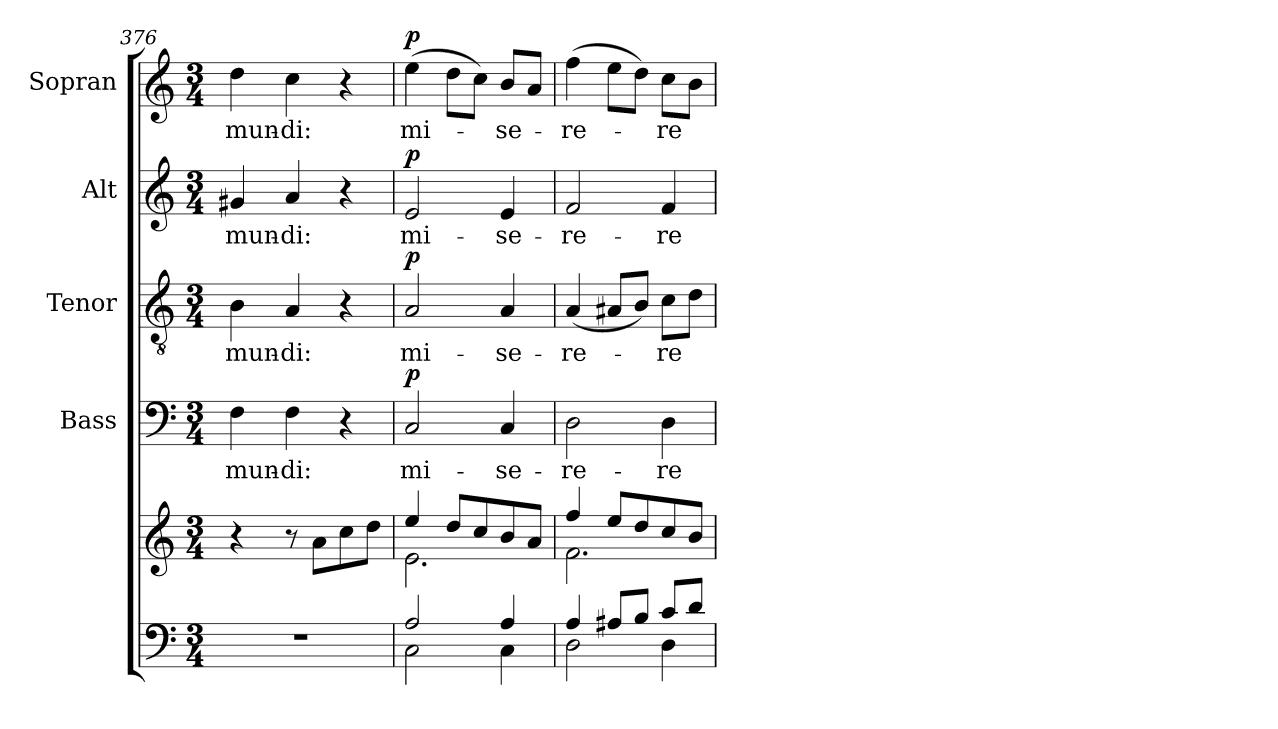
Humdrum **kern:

**kern	**kern	**kern	**text	**dynam	**kern	**text	**dynam	**kern	**text	**dynam	**kern	**text	**dynam
*part5	*part5	*part4	*part4	*part4	*part3	*part3	*part3	*part2	*part2	*part2	*part1	*part1	*part1
*staff6	*staff5	*staff4	*staff4	*staff4	*staff3	*staff3	*staff3	*staff2	*staff2	*staff2	*staff1	*staff1	*staff1
*	*	*I"Bass	*	*	*I"Tenor	*	*	*I"Alt	*	*	*I"Sopran	*	*
*	*	*I'B.	*	*	*I'T.	*	*	*I'A.	*	*	*I'S.	*	*
*clefF4	*clefG2	*clefF4	*	*	*clefGv2	*	*	*clefG2	*	*	*clefG2	*	*
*k[]	*k[]	*k[]	*	*	*k[]	*	*	*k[]	*	*	*k[]	*	*
*C:	*C:	*C:	*	*	*C:	*	*	*C:	*	*	*C:	*	*
*M3/4	*M3/4	*M3/4	*	*	*M3/4	*	*	*M3/4	*	*	*M3/4	*	*
=376	=376	=376	=376	=376	=376	=376	=376	=376	=376	=376	=376	=376	=376
!	!	!	!LO:LY:b	!	!	!LO:LY:b	!	!	!LO:LY:b	!	!	!LO:LY:b	!
2.r	4r	4F\	mun-	.	4B\	mun-	.	4g#X/	mun-	.	4dd\	mun-	.
!	!	!	!LO:LY:b	!	!	!LO:LY:b	!	!	!LO:LY:b	!	!	!LO:LY:b	!
.	8r	4F\	-di:	.	4A/	-di:	.	4a/	-di:	.	4cc\	-di:	.
.	8a\L	.	.	.	.	.	.	.	.	.	.	.	.
.	8cc\	4r	.	.	4r	.	.	4r	.	.	4r	.	.
.	8dd\J	.	.	.	.	.	.	.	.	.	.	.	.
=377	=377	=377	=377	=377	=377	=377	=377	=377	=377	=377	=377	=377	=377
*^	*^	*	*	*	*	*	*	*	*	*	*	*	*
!	!	!	!	!	!LO:LY:b	!LO:DY:a	!	!LO:LY:b	!LO:DY:a	!	!LO:LY:b	!LO:DY:a	!	!LO:LY:b	!LO:DY:a
2A/	2C\	4ee/	2.e\	2C/	mi-	p	2A/	mi-	p	2e/	mi-	p	(>4ee\	mi-	p
.	.	8dd/L	.	.	.	.	.	.	.	.	.	.	8dd\L	.	.
.	.	8cc/	.	.	.	.	.	.	.	.	.	.	8cc\J)	.	.
!	!	!	!	!	!LO:LY:b	!	!	!LO:LY:b	!	!	!LO:LY:b	!	!	!LO:LY:b	!
4A/	4C\	8b/	.	4C/	-se-	.	4A/	-se-	.	4e/	-se-	.	8b/L	-se-	.
.	.	8a/J	.	.	.	.	.	.	.	.	.	.	8a/J	.	.
=378	=378	=378	=378	=378	=378	=378	=378	=378	=378	=378	=378	=378	=378	=378	=378
!	!	!	!	!	!LO:LY:b	!	!	!LO:LY:b	!	!	!LO:LY:b	!	!	!LO:LY:b	!
4A/	2D\	4ff/	2.f\	2D\	-re-	.	(<4A/	-re-	.	2f/	-re-	.	(>4ff\	-re-	.
8A#X/L	.	8ee/L	.	.	.	.	8A#X/L	.	.	.	.	.	8ee\L	.	.
8B/J	.	8dd/	.	.	.	.	8B/J)	.	.	.	.	.	8dd\J)	.	.
!	!	!	!	!	!LO:LY:b	!	!	!LO:LY:b	!	!	!LO:LY:b	!	!	!LO:LY:b	!
8c/L	4D\	8cc/	.	4D\	-re	.	8c\L	-re	.	4f/	-re	.	8cc\L	-re	.
8d/J	.	8b/J	.	.	.	.	8d\J	.	.	.	.	.	8b\J	.	.
*v	*v	*	*	*	*	*	*	*	*	*	*	*	*	*	*
*	*v	*v	*	*	*	*	*	*	*	*	*	*	*	*
=	=	=	=	=	=	=	=	=	=	=	=	=	=
*-	*-	*-	*-	*-	*-	*-	*-	*-	*-	*-	*-	*-	*-
